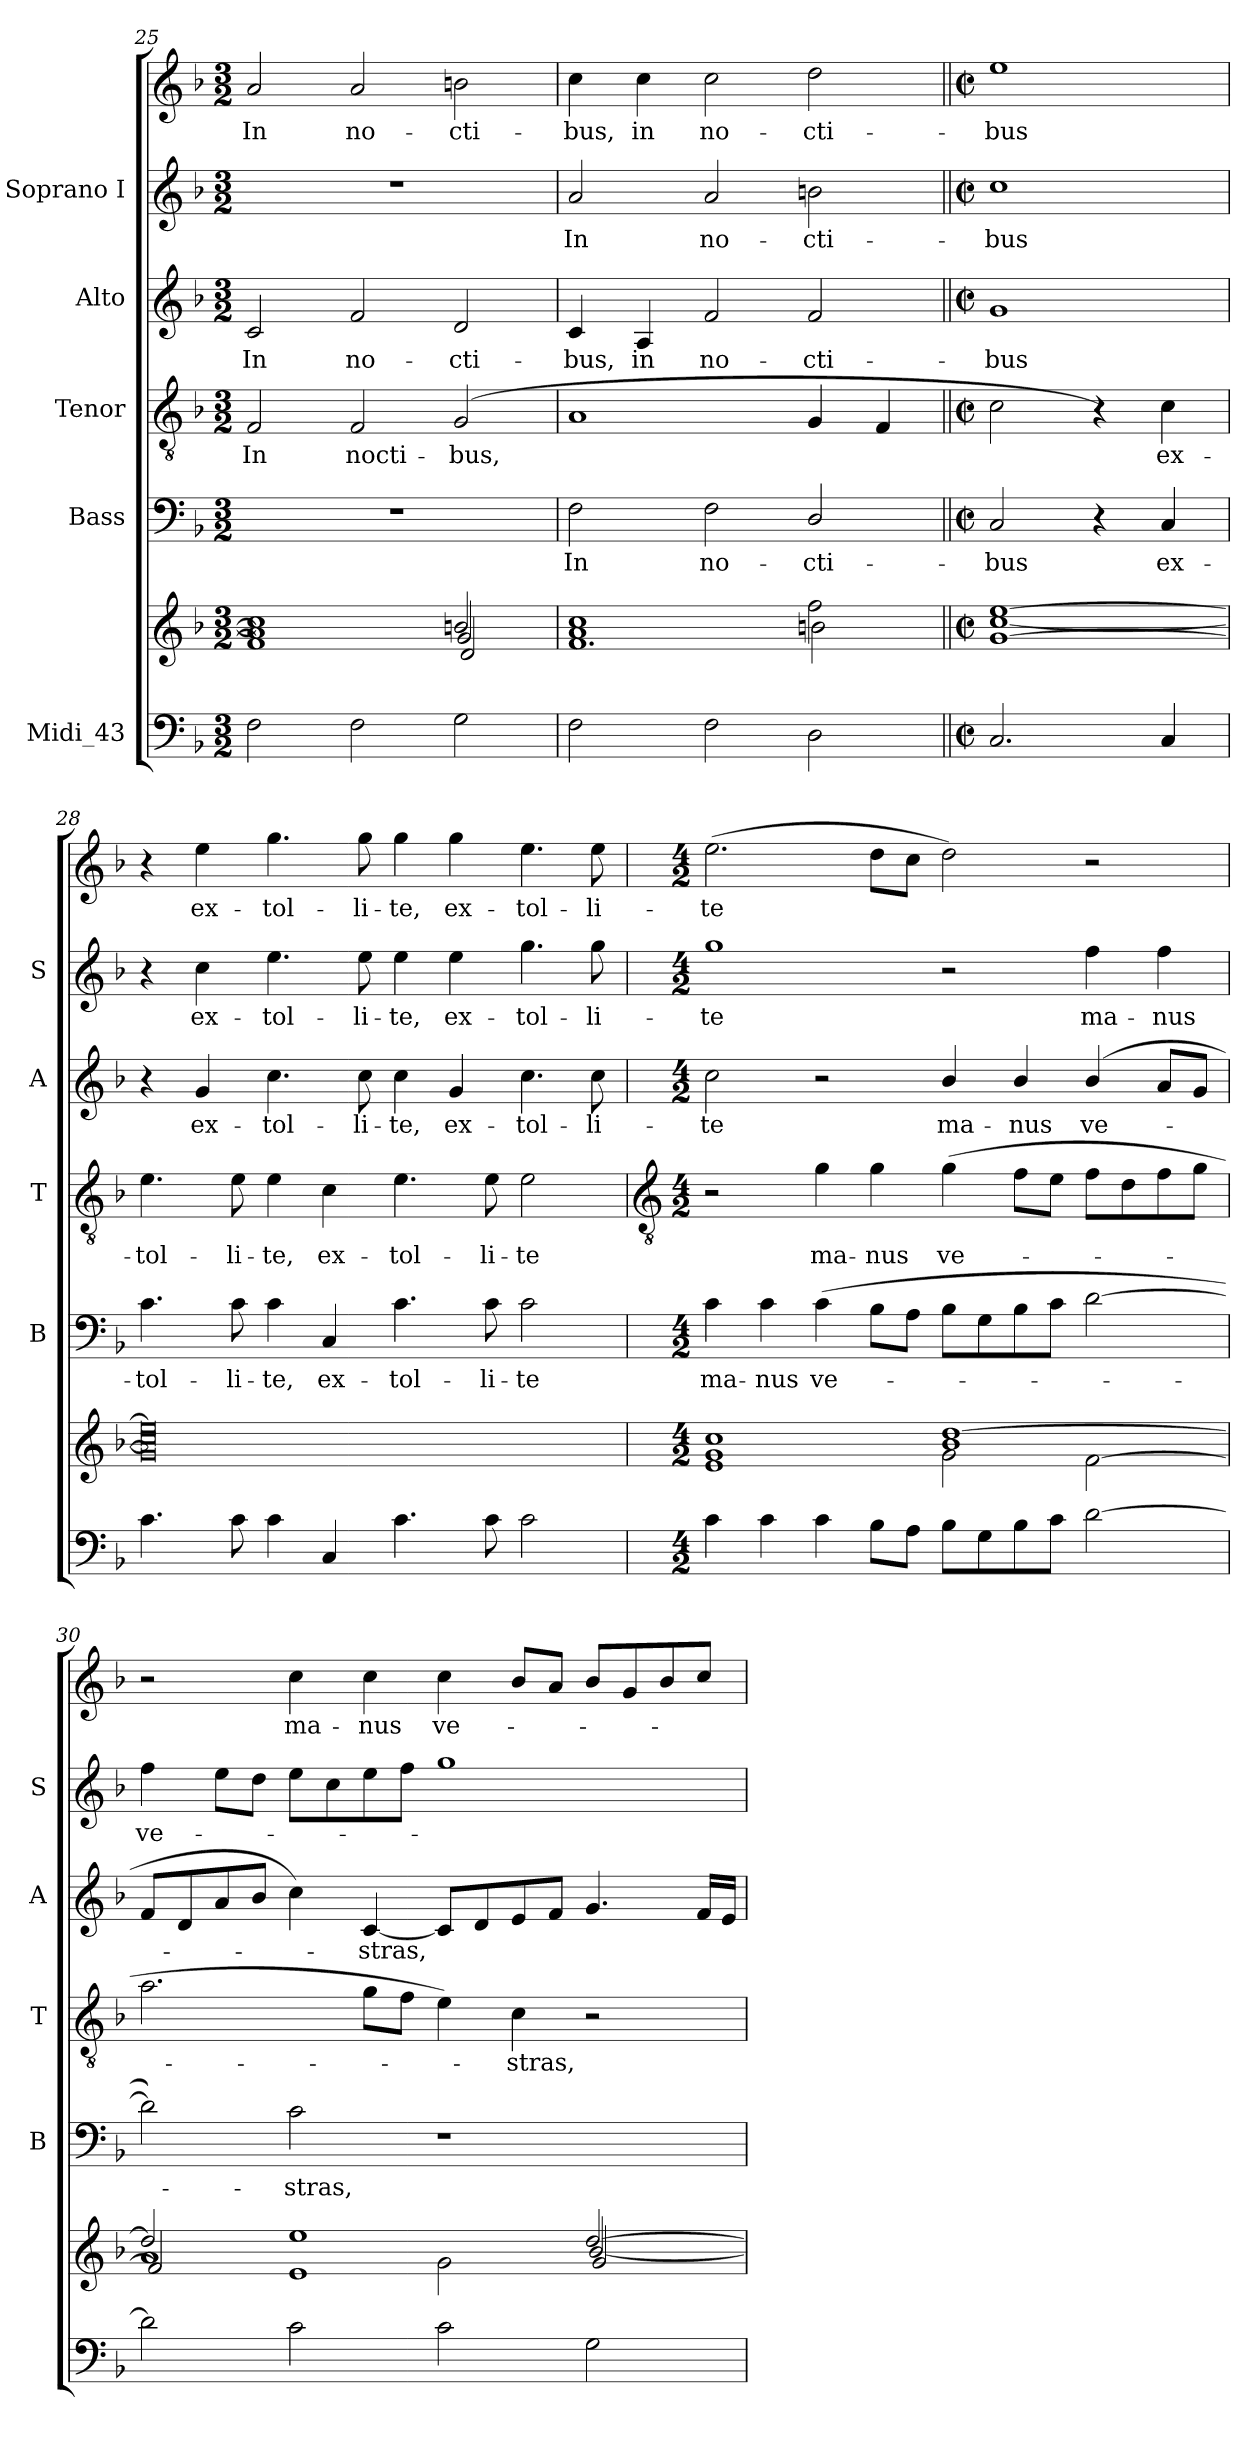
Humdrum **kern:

**kern	**kern	**kern	**text	**kern	**text	**kern	**text	**kern	**text	**kern	**text
*part5	*part5	*part4	*part4	*part3	*part3	*part2	*part2	*part1	*part1	*part1	*part1
*staff7	*staff6	*staff5	*staff5	*staff4	*staff4	*staff3	*staff3	*staff2	*staff2	*staff1	*staff1
*I"Midi_43	*	*I"Bass	*	*I"Tenor	*	*I"Alto	*	*I"Soprano I	*	*	*
*	*	*I'B	*	*I'T	*	*I'A	*	*I'S	*	*	*
*clefF4	*clefG2	*clefF4	*	*clefGv2	*	*clefG2	*	*clefG2	*	*clefG2	*
*k[b-]	*k[b-]	*k[b-]	*	*k[b-]	*	*k[b-]	*	*k[b-]	*	*k[b-]	*
*F:	*F:	*F:	*	*F:	*	*F:	*	*F:	*	*F:	*
*M3/2	*M3/2	*M3/2	*	*M3/2	*	*M3/2	*	*M3/2	*	*M3/2	*
=25	=25	=25	=25	=25	=25	=25	=25	=25	=25	=25	=25
*	*^	*	*	*	*	*	*	*	*	*	*
*	*	*^	*	*	*	*	*	*	*	*	*	*
!	!	!	!	!	!	!	!LO:LY:b	!	!LO:LY:b	!	!	!	!LO:LY:b
2F	1cc/]	1a\]	1f\]	1.r	.	2F	In	2c	In	1.r	.	2a	In
!	!	!	!	!	!	!	!LO:LY:b	!	!LO:LY:b	!	!	!	!LO:LY:b
2F	.	.	.	.	.	2F	nocti-	2f	no-	.	.	2a	no-
!	!	!	!	!	!	!	!LO:LY:b	!	!LO:LY:b	!	!	!	!LO:LY:b
2G	2bn/	2g/	2d/	.	.	(<2G	-bus,	2d	-cti-	.	.	2bn	-cti-
=26	=26	=26	=26	=26	=26	=26	=26	=26	=26	=26	=26	=26	=26
!	!	!	!	!	!LO:LY:b	!	!	!	!LO:LY:b	!	!LO:LY:b	!	!LO:LY:b
2F	1cc/	1a\	1.f\	2F	In	1A	.	4c	-bus,	2a	-In	4cc	-bus,
!	!	!	!	!	!	!	!	!	!LO:LY:b	!	!	!	!LO:LY:b
.	.	.	.	.	.	.	.	4A	in	.	.	4cc	in
!	!	!	!	!	!LO:LY:b	!	!	!	!LO:LY:b	!	!LO:LY:b	!	!LO:LY:b
2F	.	.	.	2F	no-	.	.	2f	no-	2a	no-	2cc	no-
!	!	!	!	!	!LO:LY:b	!	!	!	!LO:LY:b	!	!LO:LY:b	!	!LO:LY:b
2D	2ff\	2bn\	.	2D/	-cti-	4G	.	2f	-cti-	2bn	-cti-	2dd	-cti-
.	.	.	.	.	.	4F	.	.	.	.	.	.	.
=27||	=27||	=27||	=27||	=27||	=27||	=27||	=27||	=27||	=27||	=27||	=27||	=27||	=27||
*M4/2	*M4/2	*	*	*M4/2	*	*M4/2	*	*M4/2	*	*M4/2	*	*M4/2	*
*met(c|)	*met(c|)	*	*	*met(c|)	*	*met(c|)	*	*met(c|)	*	*met(c|)	*	*met(c|)	*
!	!	!	!	!	!LO:LY:b	!	!	!	!LO:LY:b	!	!LO:LY:b	!	!LO:LY:b
2.C	[1ee/	[1cc\	[1g\	2C	-bus	2c	.	1g	-bus	1cc	bus	1ee	-bus
.	.	.	.	4r	.	4r)	.	.	.	.	.	.	.
!	!	!	!	!	!LO:LY:b	!	!LO:LY:b	!	!	!	!	!	!
4C	.	.	.	4C	ex-	4c	ex-	.	.	.	.	.	.
=28	=28	=28	=28	=28	=28	=28	=28	=28	=28	=28	=28	=28	=28
!	!	!	!	!	!LO:LY:b	!	!LO:LY:b	!	!	!	!	!	!
4.c	0ee/]	0cc\]	0g\]	4.c	-tol-	4.e	-tol-	4r	.	4r	.	4r	.
!	!	!	!	!	!	!	!	!	!LO:LY:b	!	!LO:LY:b	!	!LO:LY:b
.	.	.	.	.	.	.	.	4g	ex-	4cc	-ex-	4ee	ex-
!	!	!	!	!	!LO:LY:b	!	!LO:LY:b	!	!	!	!	!	!
8c	.	.	.	8c	-li-	8e	-li-	.	.	.	.	.	.
!	!	!	!	!	!LO:LY:b	!	!LO:LY:b	!	!LO:LY:b	!	!LO:LY:b	!	!LO:LY:b
4c	.	.	.	4c	-te,	4e	-te,	4.cc	-tol-	4.ee	-tol-	4.gg	-tol-
!	!	!	!	!	!LO:LY:b	!	!LO:LY:b	!	!	!	!	!	!
4C	.	.	.	4C	ex-	4c	ex-	.	.	.	.	.	.
!	!	!	!	!	!	!	!	!	!LO:LY:b	!	!LO:LY:b	!	!LO:LY:b
.	.	.	.	.	.	.	.	8cc	-li-	8ee	-li-	8gg	-li-
!	!	!	!	!	!LO:LY:b	!	!LO:LY:b	!	!LO:LY:b	!	!LO:LY:b	!	!LO:LY:b
4.c	.	.	.	4.c	-tol-	4.e	-tol-	4cc	-te,	4ee	-te,	4gg	-te,
!	!	!	!	!	!	!	!	!	!LO:LY:b	!	!LO:LY:b	!	!LO:LY:b
.	.	.	.	.	.	.	.	4g	ex-	4ee	ex-	4gg	ex-
!	!	!	!	!	!LO:LY:b	!	!LO:LY:b	!	!	!	!	!	!
8c	.	.	.	8c	-li-	8e	-li-	.	.	.	.	.	.
!	!	!	!	!	!LO:LY:b	!	!LO:LY:b	!	!LO:LY:b	!	!LO:LY:b	!	!LO:LY:b
2c	.	.	.	2c	-te	2e	-te	4.cc	-tol-	4.gg	-tol-	4.ee	-tol-
!	!	!	!	!	!	!	!	!	!LO:LY:b	!	!LO:LY:b	!	!LO:LY:b
.	.	.	.	.	.	.	.	8cc	-li-	8gg	-li-	8ee	-li-
!!LO:LB:g=z
=29	=29	=29	=29	=29	=29	=29	=29	=29	=29	=29	=29	=29	=29
*	*	*	*	*	*	*clefGv2	*	*	*	*	*	*	*
*M4/2	*M4/2	*	*	*M4/2	*	*M4/2	*	*M4/2	*	*M4/2	*	*M4/2	*
!	!	!	!	!	!LO:LY:b	!	!	!	!LO:LY:b	!	!LO:LY:b	!	!LO:LY:b
4c	1cc/	1g\	1e\	4c	ma-	2r	.	2cc	-te	1gg	te	(>2.ee	-te
!	!	!	!	!	!LO:LY:b	!	!	!	!	!	!	!	!
4c	.	.	.	4c	-nus	.	.	.	.	.	.	.	.
!	!	!	!	!	!LO:LY:b	!	!LO:LY:b	!	!	!	!	!	!
4c	.	.	.	(>4c	ve-	4g	ma-	2r	.	.	.	.	.
!	!	!	!	!	!	!	!LO:LY:b	!	!	!	!	!	!
8B-L	.	.	.	8B-L	.	4g	-nus	.	.	.	.	8ddL	.
8AJ	.	.	.	8AJ	.	.	.	.	.	.	.	8ccJ	.
!	!	!	!	!	!	!	!LO:LY:b	!	!LO:LY:b	!	!	!	!
8B-L	[1dd/	1b-\	2g\	8B-L	.	(>4g	ve-	4b-/	ma-	2r	.	2dd)	.
8G	.	.	.	8G	.	.	.	.	.	.	.	.	.
!	!	!	!	!	!	!	!	!	!LO:LY:b	!	!	!	!
8B-	.	.	.	8B-	.	8fL	.	4b-/	-nus	.	.	.	.
8cJ	.	.	.	8cJ	.	8eJ	.	.	.	.	.	.	.
!	!	!	!	!	!	!	!	!	!LO:LY:b	!	!LO:LY:b	!	!
[2d	.	.	[2f\	[2d	.	8fL	.	(<4b-/	ve-	4ff	ma-	2r	.
.	.	.	.	.	.	8d	.	.	.	.	.	.	.
!	!	!	!	!	!	!	!	!	!	!	!LO:LY:b	!	!
.	.	.	.	.	.	8f	.	8aL	.	4ff	-nus	.	.
.	.	.	.	.	.	8gJ	.	8gJ	.	.	.	.	.
=30	=30	=30	=30	=30	=30	=30	=30	=30	=30	=30	=30	=30	=30
!	!	!	!	!	!	!	!	!	!	!	!LO:LY:b	!	!
2d]	2dd/]	1a\	2f/]	2d])	.	2.a	.	8fL	.	4ff	ve-	2r	.
.	.	.	.	.	.	.	.	8d	.	.	.	.	.
.	.	.	.	.	.	.	.	8a	.	8eeL	.	.	.
.	.	.	.	.	.	.	.	8b-J	.	8ddJ	.	.	.
!	!	!	!	!	!LO:LY:b	!	!	!	!	!	!	!	!LO:LY:b
2c	1ee/	.	1e\	2c	stras,	.	.	4cc)	.	8eeL	.	4cc	ma-
.	.	.	.	.	.	.	.	.	.	8cc	.	.	.
!	!	!	!	!	!	!	!	!	!LO:LY:b	!	!	!	!LO:LY:b
.	.	.	.	.	.	8gL	.	[4c	stras,	8ee	.	4cc	-nus
.	.	.	.	.	.	8fJ	.	.	.	8ffJ	.	.	.
!	!	!	!	!	!	!	!	!	!	!	!	!	!LO:LY:b
2c	.	2g\	.	1r	.	4e)	.	8cL]	.	1gg	.	4cc\	ve-
.	.	.	.	.	.	.	.	8d	.	.	.	.	.
!	!	!	!	!	!	!	!LO:LY:b	!	!	!	!	!	!
.	.	.	.	.	.	4c	stras,	8e	.	.	.	8b-L	.
.	.	.	.	.	.	.	.	8fJ	.	.	.	8aJ	.
2G	[2dd/	[2b-/	2g/	.	.	2r	.	4.g	.	.	.	8b-L	.
.	.	.	.	.	.	.	.	.	.	.	.	8g	.
.	.	.	.	.	.	.	.	.	.	.	.	8b-	.
.	.	.	.	.	.	.	.	16fLL	.	.	.	8ccJ	.
.	.	.	.	.	.	.	.	16eJJ	.	.	.	.	.
*	*v	*v	*v	*	*	*	*	*	*	*	*	*	*
=	=	=	=	=	=	=	=	=	=	=	=
*-	*-	*-	*-	*-	*-	*-	*-	*-	*-	*-	*-
